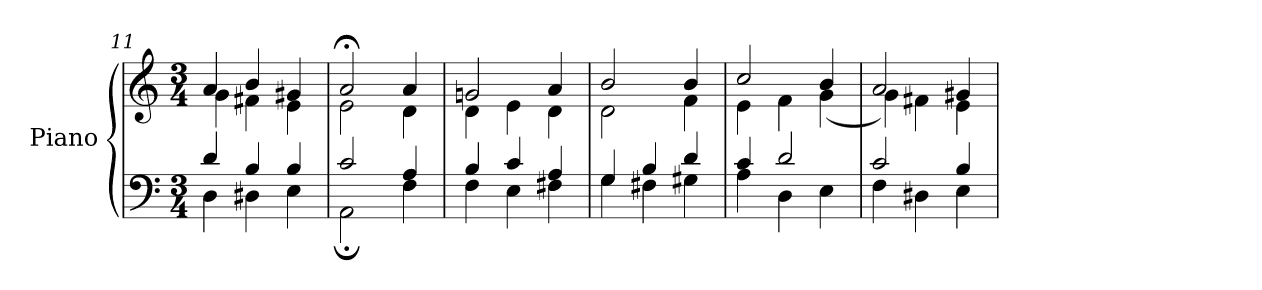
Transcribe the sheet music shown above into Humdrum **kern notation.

**kern	**kern
*part1	*part1
*staff2	*staff1
*I"Piano	*
*I'Pno	*
*clefF4	*clefG2
*k[]	*k[]
*M3/4	*M3/4
=11	=11
*^	*^
4d/	4D\	4a/	4g\
4B/	4D#X\	4b/	4f#X\
4B/	4E\	4g#X/	4e\
=12	=12	=12	=12
2c/	2AA;\	2a;</	2e\
4A/	4F\	4a/	4d\
=13	=13	=13	=13
4B/	4F\	2gn/	4d\
4c/	4E\	.	4e\
4A/	4F#X\	4a/	4d\
=14	=14	=14	=14
4G/	4G\	2b/	2d\
4B/	4F#X\	.	.
4d/	4G#X\	4b/	4f\
=15	=15	=15	=15
4c/	4A\	2cc/	4e\
2d/	4D\	.	4f\
.	4E\	4b/	(<4g\
=16	=16	=16	=16
2c/	4F\	2a/	4g\)
.	4D#X\	.	4f#X\
4B/	4E\	4g#X/	4e\
*v	*v	*	*
*	*v	*v
=	=
*-	*-
